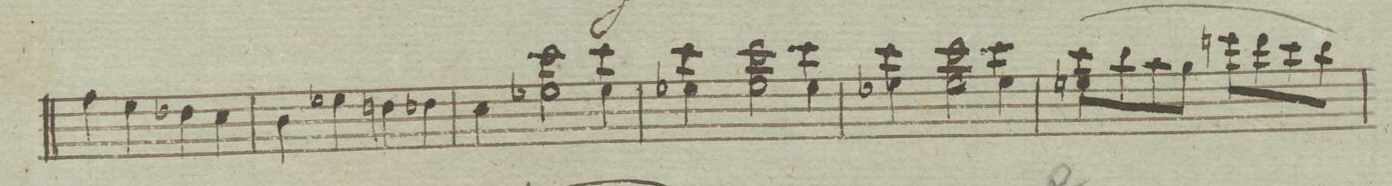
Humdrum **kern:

**kern	**dynam
*I"Violino. 1mo	*
*clefG2	*
*k[fncngn]	*
*met(c|)	*
*M2/2	*
4ff\	.
4ee\	.
4dd-X\	.
4cc\	.
=211	=211
4b\	.
4ee-X\	.
4ddn\	.
4dd-X\	.
=212	=212
4cc\	.
2ee-X\ 2ccc\	.
4ee-\ 4ccc\	.
=213	=213
4ee-X\ 4ccc\	.
2ee-\ 2ccc\	.
4ee-\ 4ccc\	.
=214	=214
4ee-X\ 4ccc\	.
2ee-\ 2ccc\	.
4ee-\ 4ccc\	.
=215	=215
(8een\L 8ccc\	.
8bb\	.
8aa\	.
8gg\J	.
8eeen\L	.
8ddd\	.
8ccc\	.
8bb\J	.
=216	=216
*-	*-
